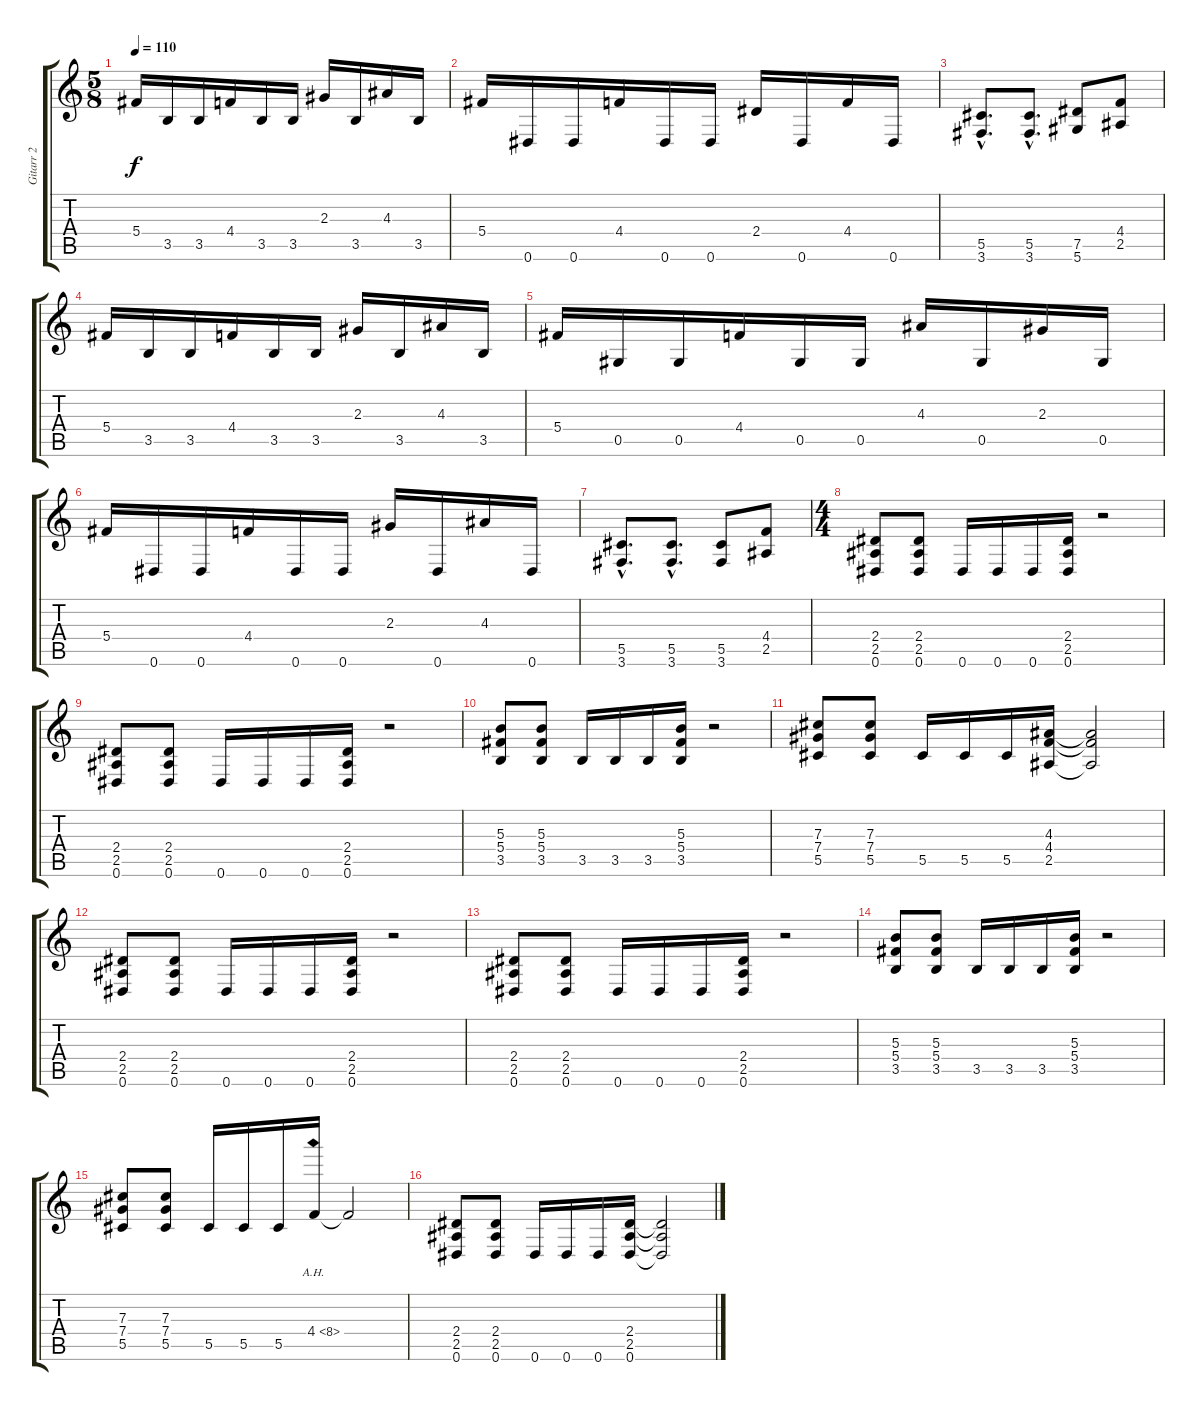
\track ("Gitarr 2" "Gitarr 2") {instrument distortionguitar}
\staff {score tabs}
\tuning (Eb4 Bb3 Gb3 Db3 Ab2 Eb2) {hide}
\ts (5 8)
\tempo 110
\clef g2
\ks c
5.4.16{dy f} 3.5.16 3.5.16 4.4.16 3.5.16 3.5.16 2.3.16 3.5.16 4.3.16 3.5.16 |
5.4.16 0.6.16 0.6.16 4.4.16 0.6.16 0.6.16 2.4.16 0.6.16 4.4.16 0.6.16 |
(5.5{hac} 3.6{hac}).8{d} (5.5{hac} 3.6{hac}).8{d} (7.5 5.6).8 (4.4 2.5).8 |
5.4.16 3.5.16 3.5.16 4.4.16 3.5.16 3.5.16 2.3.16 3.5.16 4.3.16 3.5.16 |
5.4.16 0.5.16 0.5.16 4.4.16 0.5.16 0.5.16 4.3.16 0.5.16 2.3.16 0.5.16 |
5.4.16 0.6.16 0.6.16 4.4.16 0.6.16 0.6.16 2.3.16 0.6.16 4.3.16 0.6.16 |
(5.5{hac} 3.6{hac}).8{d} (5.5{hac} 3.6{hac}).8{d} (5.5 3.6).8 (4.4 2.5).8 |
\ts (4 4)
(2.4 2.5 0.6).8 (2.4 2.5 0.6).8 0.6.16 0.6.16 0.6.16 (2.4 2.5 0.6).16 r.2 |
(2.4 2.5 0.6).8 (2.4 2.5 0.6).8 0.6.16 0.6.16 0.6.16 (2.4 2.5 0.6).16 r.2 |
(5.3 5.4 3.5).8 (5.3 5.4 3.5).8 3.5.16 3.5.16 3.5.16 (5.3 5.4 3.5).16 r.2 |
(7.3 7.4 5.5).8 (7.3 7.4 5.5).8 5.5.16 5.5.16 5.5.16 (4.3 4.4 2.5).16 (4.3{t} 4.4{t} 2.5{t}).2 |
(2.4 2.5 0.6).8 (2.4 2.5 0.6).8 0.6.16 0.6.16 0.6.16 (2.4 2.5 0.6).16 r.2 |
(2.4 2.5 0.6).8 (2.4 2.5 0.6).8 0.6.16 0.6.16 0.6.16 (2.4 2.5 0.6).16 r.2 |
(5.3 5.4 3.5).8 (5.3 5.4 3.5).8 3.5.16 3.5.16 3.5.16 (5.3 5.4 3.5).16 r.2 |
(7.3 7.4 5.5).8 (7.3 7.4 5.5).8 5.5.16 5.5.16 5.5.16 4.4{ah 4}.16 4.4{t}.2 |
(2.4 2.5 0.6).8 (2.4 2.5 0.6).8 0.6.16 0.6.16 0.6.16 (2.4 2.5 0.6).16 (2.4{t} 2.5{t} 0.6{t}).2
